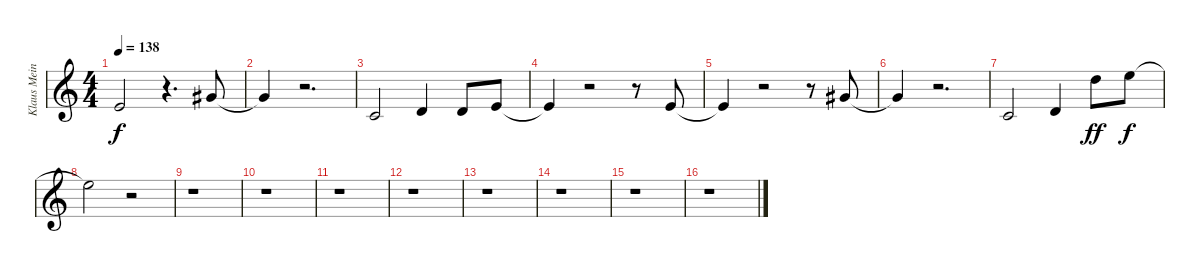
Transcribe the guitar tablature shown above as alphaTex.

\track ("Klaus Meine Vocals" "Klaus Mein") {instrument lead2sawtooth}
\staff {score}
\tuning (E4 B3 G3 D3 A2 E2) {hide}
\ts (4 4)
\tempo 138
\clef g2
\ks c
0.1{t}.2{dy f} r.4{d} 4.1.8 |
4.1{t}.4 r.2{d} |
1.2.2 3.2.4 3.2.8 0.1.8 |
0.1{t}.4 r.2 r.8 0.1.8 |
0.1{t}.4 r.2 r.8 4.1.8 |
4.1{t}.4 r.2{d} |
1.2.2 3.2.4 10.1.8{dy ff} 12.1.8{dy f} |
12.1{t}.2 r.2 |
r.1 |
r.1 |
r.1 |
r.1 |
r.1 |
r.1 |
r.1 |
r.1
